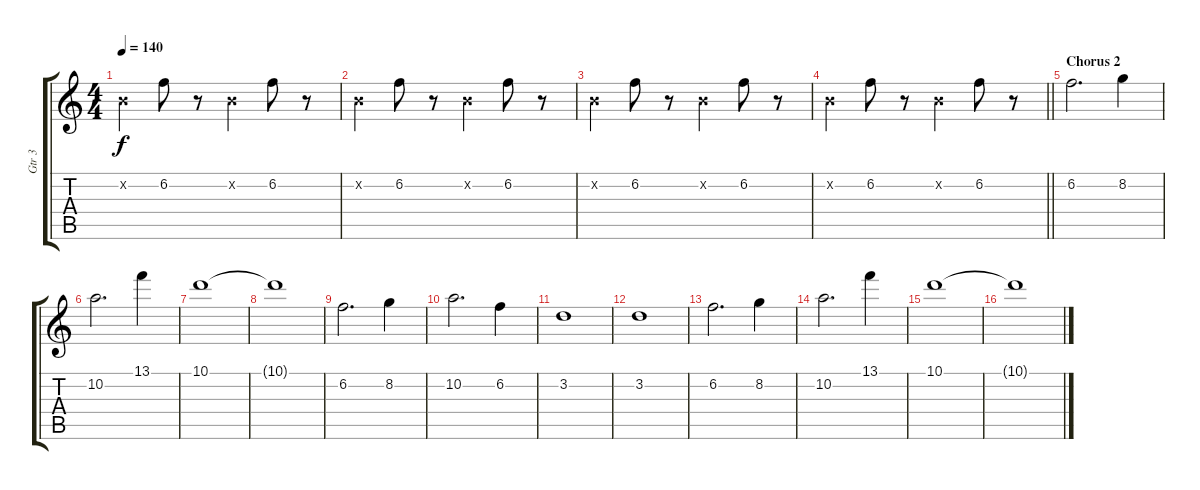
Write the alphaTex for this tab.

\track ("Gtr 3" "Gtr 3") {instrument overdrivenguitar}
\staff {score tabs}
\tuning (E4 B3 G3 D3 A2 D2) {hide}
\ts (4 4)
\tempo 140
\clef g2
\ks c
0.2{x}.4{dy f} 6.2.8 r.8 0.2{x}.4 6.2.8 r.8 |
0.2{x}.4 6.2.8 r.8 0.2{x}.4 6.2.8 r.8 |
0.2{x}.4 6.2.8 r.8 0.2{x}.4 6.2.8 r.8 |
\barLineRight lightlight
0.2{x}.4 6.2.8 r.8 0.2{x}.4 6.2.8 r.8 |
\section ("" "Chorus 2")
6.2.2{d} 8.2.4 |
10.2.2{d} 13.1.4 |
10.1.1 |
10.1{t}.1 |
6.2.2{d} 8.2.4 |
10.2.2{d} 6.2.4 |
3.2.1 |
3.2.1 |
6.2.2{d} 8.2.4 |
10.2.2{d} 13.1.4 |
10.1.1 |
10.1{t}.1
